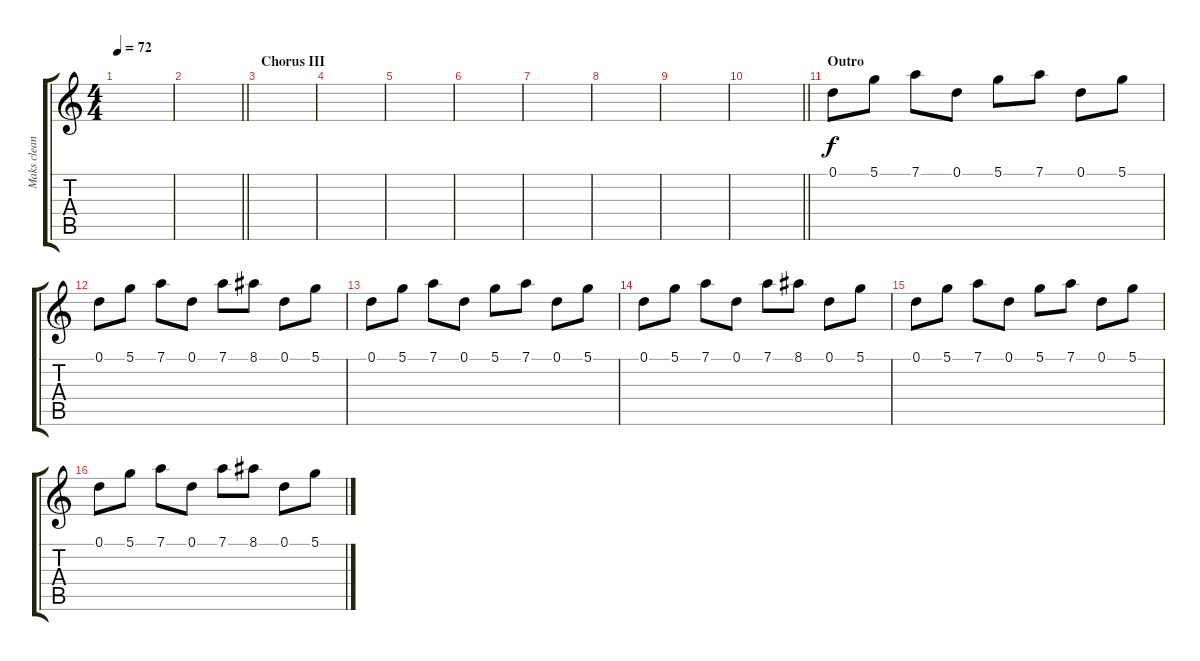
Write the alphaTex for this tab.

\track ("Maks clean" "Maks clean") {instrument acousticguitarsteel}
\staff {score tabs}
\tuning (D4 A3 F3 C3 G2 C2) {hide}
\ts (4 4)
\tempo 72
\clef g2
\ks c
|
\barLineRight lightlight
|
\section ("" "Chorus III")
|
|
|
|
|
|
|
\barLineRight lightlight
|
\section ("" "Outro")
0.1.8 5.1.8 7.1.8 0.1.8 5.1.8 7.1.8 0.1.8 5.1.8 |
0.1.8 5.1.8 7.1.8 0.1.8 7.1.8 8.1.8 0.1.8 5.1.8 |
0.1.8 5.1.8 7.1.8 0.1.8 5.1.8 7.1.8 0.1.8 5.1.8 |
0.1.8 5.1.8 7.1.8 0.1.8 7.1.8 8.1.8 0.1.8 5.1.8 |
0.1.8 5.1.8 7.1.8 0.1.8 5.1.8 7.1.8 0.1.8 5.1.8 |
0.1.8 5.1.8 7.1.8 0.1.8 7.1.8 8.1.8 0.1.8 5.1.8
